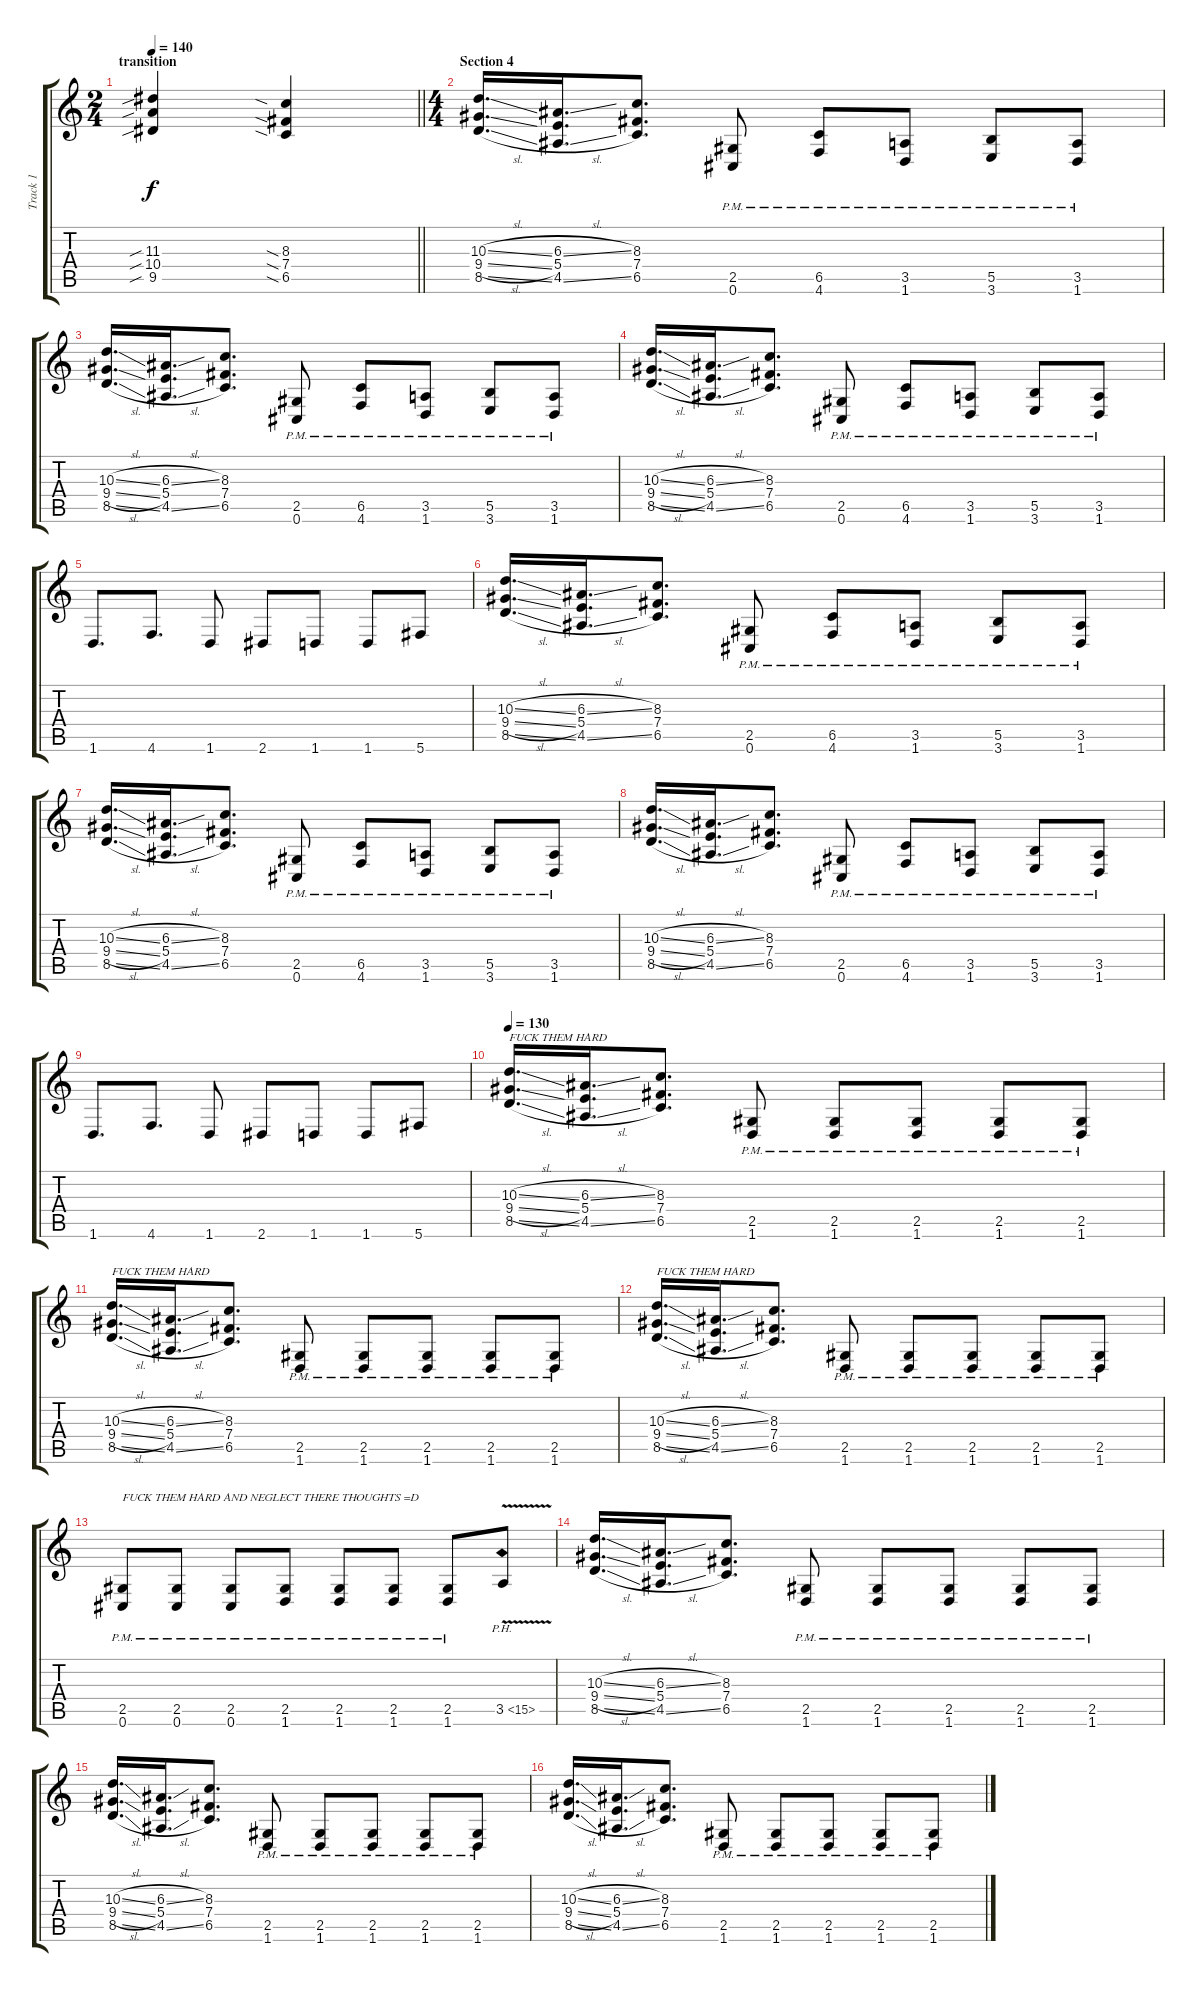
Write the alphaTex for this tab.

\track ("Track 1" "Track 1") {instrument distortionguitar}
\staff {score tabs}
\tuning (Db4 Ab3 E3 B2 Gb2 Db2) {hide}
\ts (2 4)
\section ("" "transition")
\tempo 140
\clef g2
\barLineRight lightlight
\ks c
(11.3{sib} 10.4{sib} 9.5{sib}).4{dy f} (8.3{sia} 7.4{sia} 6.5{sia}).4 |
\ts (4 4)
\section ("" "Section 4")
(10.3{sl} 9.4{sl} 8.5{sl}).16{d} (6.3{sl} 5.4 4.5{sl}).16{d} (8.3 7.4 6.5).8{d} (2.5{pm} 0.6{pm}).8 (6.5{pm} 4.6{pm}).8 (3.5{pm} 1.6{pm}).8 (5.5{pm} 3.6{pm}).8 (3.5{pm} 1.6{pm}).8 |
(10.3{sl} 9.4{sl} 8.5{sl}).16{d} (6.3{sl} 5.4 4.5{sl}).16{d} (8.3 7.4 6.5).8{d} (2.5{pm} 0.6{pm}).8 (6.5{pm} 4.6{pm}).8 (3.5{pm} 1.6{pm}).8 (5.5{pm} 3.6{pm}).8 (3.5{pm} 1.6{pm}).8 |
(10.3{sl} 9.4{sl} 8.5{sl}).16{d} (6.3{sl} 5.4 4.5{sl}).16{d} (8.3 7.4 6.5).8{d} (2.5{pm} 0.6{pm}).8 (6.5{pm} 4.6{pm}).8 (3.5{pm} 1.6{pm}).8 (5.5{pm} 3.6{pm}).8 (3.5{pm} 1.6{pm}).8 |
1.6.8{d} 4.6.8{d} 1.6.8 2.6.8 1.6.8 1.6.8 5.6.8 |
(10.3{sl} 9.4{sl} 8.5{sl}).16{d} (6.3{sl} 5.4 4.5{sl}).16{d} (8.3 7.4 6.5).8{d} (2.5{pm} 0.6{pm}).8 (6.5{pm} 4.6{pm}).8 (3.5{pm} 1.6{pm}).8 (5.5{pm} 3.6{pm}).8 (3.5{pm} 1.6{pm}).8 |
(10.3{sl} 9.4{sl} 8.5{sl}).16{d} (6.3{sl} 5.4 4.5{sl}).16{d} (8.3 7.4 6.5).8{d} (2.5{pm} 0.6{pm}).8 (6.5{pm} 4.6{pm}).8 (3.5{pm} 1.6{pm}).8 (5.5{pm} 3.6{pm}).8 (3.5{pm} 1.6{pm}).8 |
(10.3{sl} 9.4{sl} 8.5{sl}).16{d} (6.3{sl} 5.4 4.5{sl}).16{d} (8.3 7.4 6.5).8{d} (2.5{pm} 0.6{pm}).8 (6.5{pm} 4.6{pm}).8 (3.5{pm} 1.6{pm}).8 (5.5{pm} 3.6{pm}).8 (3.5{pm} 1.6{pm}).8 |
1.6.8{d} 4.6.8{d} 1.6.8 2.6.8 1.6.8 1.6.8 5.6.8 |
\tempo 130
(10.3{sl} 9.4{sl} 8.5{sl}).16{d txt "FUCK THEM HARD"} (6.3{sl} 5.4 4.5{sl}).16{d} (8.3 7.4 6.5).8{d} (2.5{pm} 1.6{pm}).8 (2.5{pm} 1.6{pm}).8 (2.5{pm} 1.6{pm}).8 (2.5{pm} 1.6{pm}).8 (2.5{pm} 1.6{pm}).8 |
(10.3{sl} 9.4{sl} 8.5{sl}).16{d txt "FUCK THEM HARD"} (6.3{sl} 5.4 4.5{sl}).16{d} (8.3 7.4 6.5).8{d} (2.5{pm} 1.6{pm}).8 (2.5{pm} 1.6{pm}).8 (2.5{pm} 1.6{pm}).8 (2.5{pm} 1.6{pm}).8 (2.5{pm} 1.6{pm}).8 |
(10.3{sl} 9.4{sl} 8.5{sl}).16{d txt "FUCK THEM HARD"} (6.3{sl} 5.4 4.5{sl}).16{d} (8.3 7.4 6.5).8{d} (2.5{pm} 1.6{pm}).8 (2.5{pm} 1.6{pm}).8 (2.5{pm} 1.6{pm}).8 (2.5{pm} 1.6{pm}).8 (2.5{pm} 1.6{pm}).8 |
(2.5{pm} 0.6{pm}).8{txt "FUCK THEM HARD AND NEGLECT THERE THOUGHTS =D"} (2.5{pm} 0.6{pm}).8 (2.5{pm} 0.6{pm}).8 (2.5{pm} 1.6{pm}).8 (2.5{pm} 1.6{pm}).8 (2.5{pm} 1.6{pm}).8 (2.5{pm} 1.6{pm}).8 3.5{ph 12 v}.8 |
(10.3{sl} 9.4{sl} 8.5{sl}).16{d} (6.3{sl} 5.4 4.5{sl}).16{d} (8.3 7.4 6.5).8{d} (2.5{pm} 1.6{pm}).8 (2.5{pm} 1.6{pm}).8 (2.5{pm} 1.6{pm}).8 (2.5{pm} 1.6{pm}).8 (2.5{pm} 1.6{pm}).8 |
(10.3{sl} 9.4{sl} 8.5{sl}).16{d} (6.3{sl} 5.4 4.5{sl}).16{d} (8.3 7.4 6.5).8{d} (2.5{pm} 1.6{pm}).8 (2.5{pm} 1.6{pm}).8 (2.5{pm} 1.6{pm}).8 (2.5{pm} 1.6{pm}).8 (2.5{pm} 1.6{pm}).8 |
(10.3{sl} 9.4{sl} 8.5{sl}).16{d} (6.3{sl} 5.4 4.5{sl}).16{d} (8.3 7.4 6.5).8{d} (2.5{pm} 1.6{pm}).8 (2.5{pm} 1.6{pm}).8 (2.5{pm} 1.6{pm}).8 (2.5{pm} 1.6{pm}).8 (2.5{pm} 1.6{pm}).8
